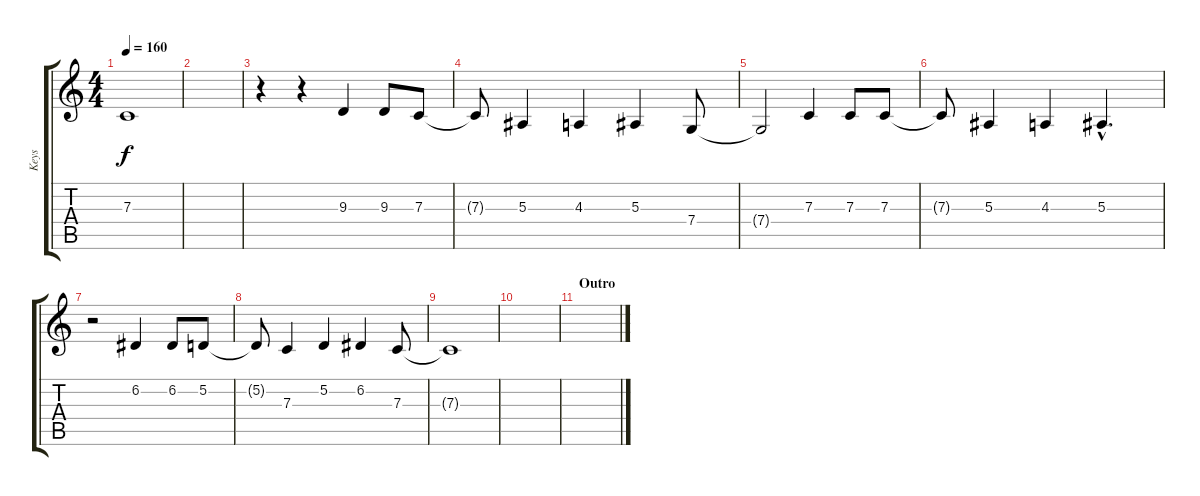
\track ("Keys" "Keys") {instrument clavinet}
\staff {score tabs}
\tuning (D4 A3 F3 C3 G2 D2) {hide}
\ts (4 4)
\tempo 160
\clef g2
\ks c
7.3{t}.1{dy f} |
|
r.4 r.4 9.3.4 9.3.8 7.3.8 |
7.3{t}.8 5.3.4 4.3.4 5.3.4 7.4.8 |
7.4{t}.2 7.3.4 7.3.8 7.3.8 |
7.3{t}.8 5.3.4 4.3.4 5.3{hac}.4{d} |
r.2 6.2.4 6.2.8 5.2.8 |
5.2{t}.8 7.3.4 5.2.4 6.2.4 7.3.8 |
7.3{t}.1 |
|
\section ("" "Outro")
